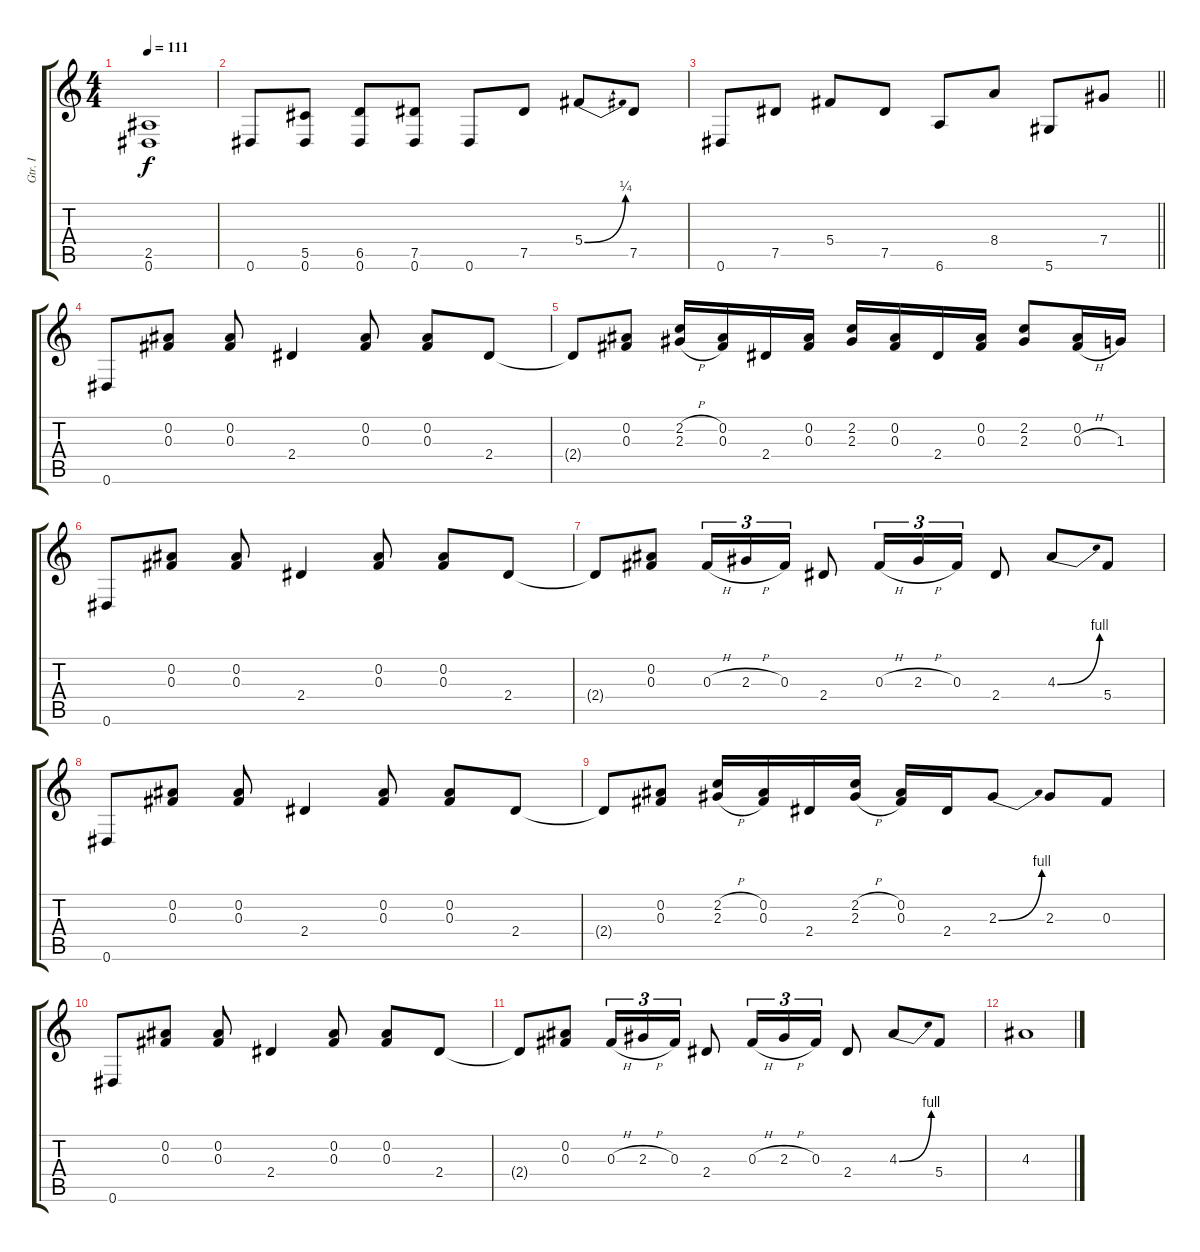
\track ("Gtr. I" "Gtr. I") {instrument distortionguitar}
\staff {score tabs}
\tuning (Eb4 Bb3 Gb3 Db3 Ab2 Eb2) {hide}
\ts (4 4)
\tempo 111
\clef g2
\ks c
(2.5{t} 0.6{t}).1{dy f} |
0.6.8 (5.5 0.6).8 (6.5 0.6).8 (7.5 0.6).8 0.6.8 7.5.8 5.4{be (bend 0 0 60 1)}.8 7.5.8 |
\barLineRight lightlight
0.6.8 7.5.8 5.4.8 7.5.8 6.6.8 8.4.8 5.6.8 7.4.8 |
0.6.8 (0.2 0.3).8 (0.2 0.3).8 2.4.4 (0.2 0.3).8 (0.2 0.3).8 2.4.8 |
2.4{t}.8 (0.2 0.3).8 (2.2{h} 2.3{h}).16 (0.2 0.3).16 2.4.16 (0.2 0.3).16 (2.2 2.3).16 (0.2 0.3).16 2.4.16 (0.2 0.3).16 (2.2 2.3).8 (0.2 0.3{h}).16 1.3.16 |
0.6.8 (0.2 0.3).8 (0.2 0.3).8 2.4.4 (0.2 0.3).8 (0.2 0.3).8 2.4.8 |
2.4{t}.8 (0.2 0.3).8 0.3{h}.16{tu (3 2)} 2.3{h}.16{tu (3 2)} 0.3.16{tu (3 2)} 2.4.8 0.3{h}.16{tu (3 2)} 2.3{h}.16{tu (3 2)} 0.3.16{tu (3 2)} 2.4.8 4.3{be (bend 0 0 60 4)}.8 5.4.8 |
0.6.8 (0.2 0.3).8 (0.2 0.3).8 2.4.4 (0.2 0.3).8 (0.2 0.3).8 2.4.8 |
2.4{t}.8 (0.2 0.3).8 (2.2{h} 2.3{h}).16 (0.2 0.3).16 2.4.16 (2.2{h} 2.3{h}).16 (0.2 0.3).16 2.4.16 2.3{be (bend 0 0 60 4)}.8 2.3.8 0.3.8 |
0.6.8 (0.2 0.3).8 (0.2 0.3).8 2.4.4 (0.2 0.3).8 (0.2 0.3).8 2.4.8 |
2.4{t}.8 (0.2 0.3).8 0.3{h}.16{tu (3 2)} 2.3{h}.16{tu (3 2)} 0.3.16{tu (3 2)} 2.4.8 0.3{h}.16{tu (3 2)} 2.3{h}.16{tu (3 2)} 0.3.16{tu (3 2)} 2.4.8 4.3{be (bend 0 0 60 4)}.8 5.4.8 |
4.3.1
